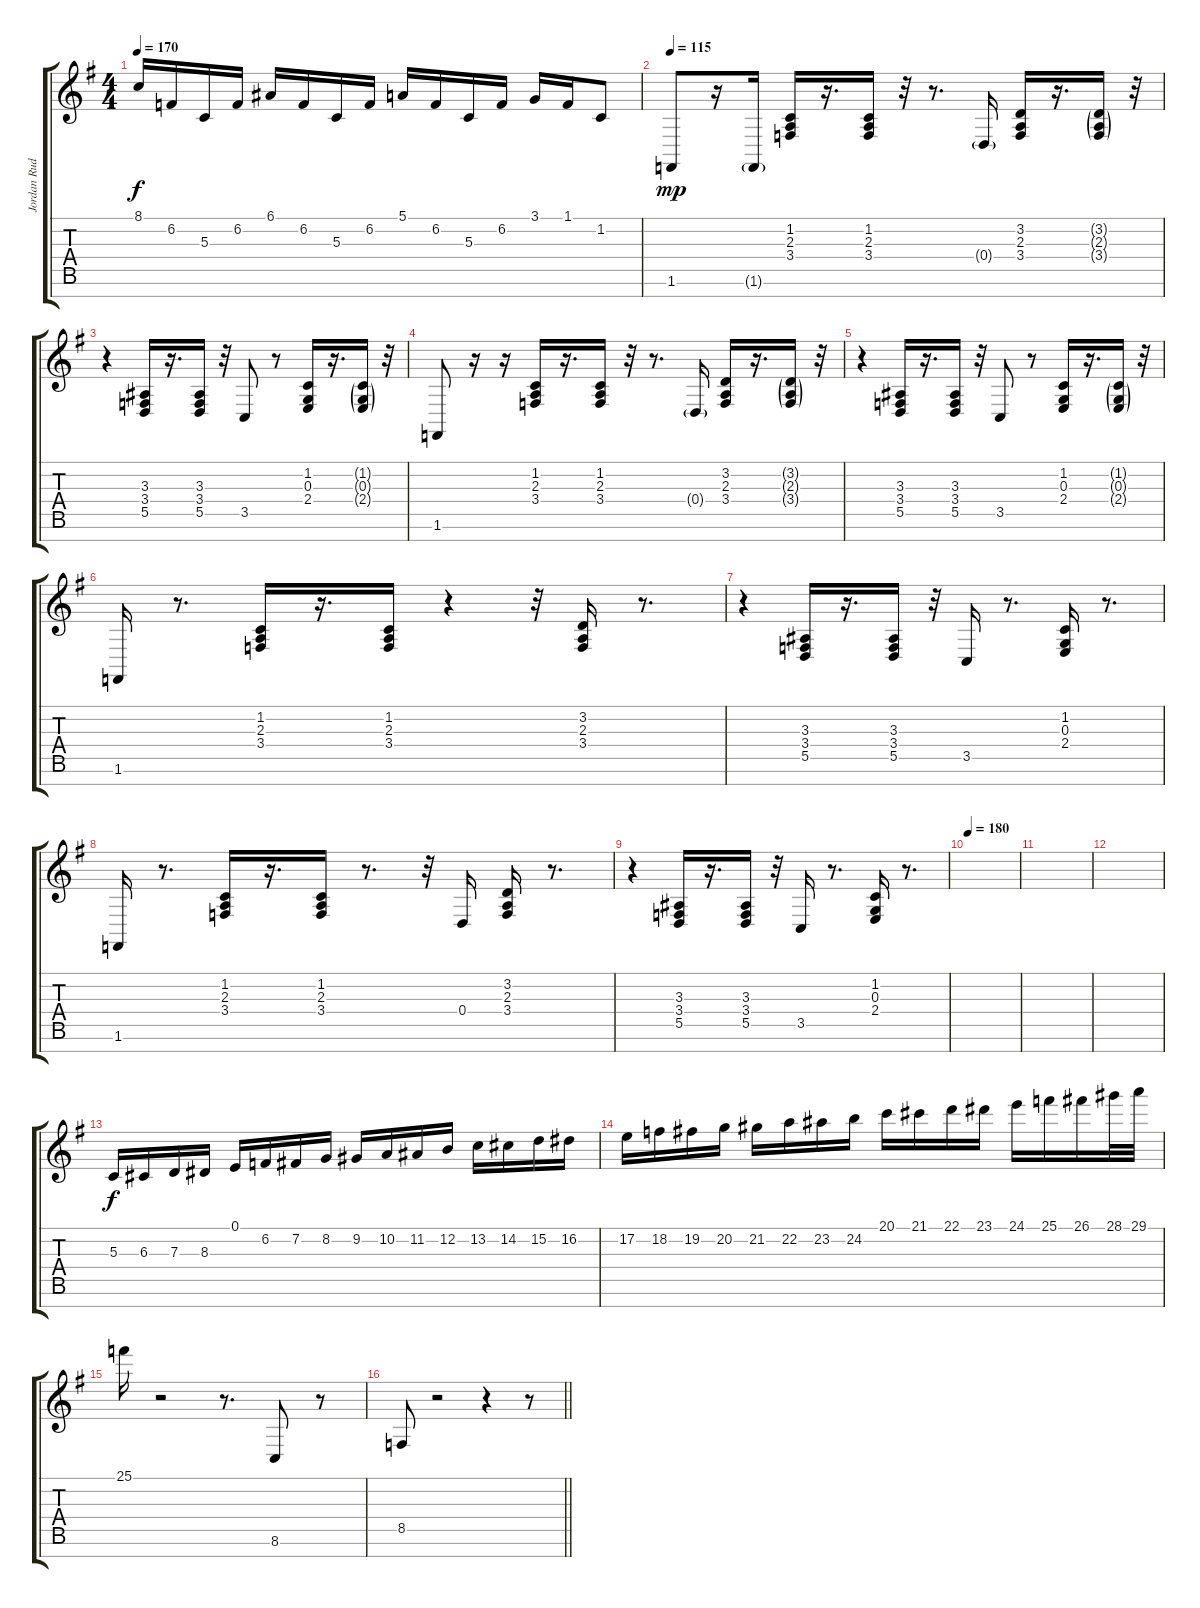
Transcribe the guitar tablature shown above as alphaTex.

\track ("Jordan Rudess - Keyboards" "Jordan Rud") {instrument lead2sawtooth}
\staff {score tabs}
\tuning (E4 B3 G3 D3 A2 E2 B1) {hide}
\ts (4 4)
\tempo 170
\clef g2
\ks g
8.1.16{dy f} 6.2.16 5.3.16 6.2.16 6.1.16 6.2.16 5.3.16 6.2.16 5.1.16 6.2.16 5.3.16 6.2.16 3.1.16 1.1.16 1.2.8 |
\tempo 115
1.6.8{dy mp volume 16 instrument brightacousticpiano} r.16 1.6{g}.16 (1.2 2.3 3.4).16 r.16{d} (1.2 2.3 3.4).16 r.32 r.8{d} 0.4{g}.16 (3.2 2.3 3.4).16 r.16{d} (3.2{g} 2.3{g} 3.4{g}).16 r.32 |
r.4 (3.3 3.4 5.5).16 r.16{d} (3.3 3.4 5.5).16 r.32 3.5.8 r.8 (1.2 0.3 2.4).16 r.16{d} (1.2{g} 0.3{g} 2.4{g}).16 r.32 |
1.6.8 r.16 r.16 (1.2 2.3 3.4).16 r.16{d} (1.2 2.3 3.4).16 r.32 r.8{d} 0.4{g}.16 (3.2 2.3 3.4).16 r.16{d} (3.2{g} 2.3{g} 3.4{g}).16 r.32 |
r.4 (3.3 3.4 5.5).16 r.16{d} (3.3 3.4 5.5).16 r.32 3.5.8 r.8 (1.2 0.3 2.4).16 r.16{d} (1.2{g} 0.3{g} 2.4{g}).16 r.32 |
1.6.16 r.8{d} (1.2 2.3 3.4).16 r.16{d} (1.2 2.3 3.4).16 r.4 r.32 (3.2 2.3 3.4).16 r.8{d} |
r.4 (3.3 3.4 5.5).16 r.16{d} (3.3 3.4 5.5).16 r.32 3.5.16 r.8{d} (1.2 0.3 2.4).16 r.8{d} |
1.6.16 r.8{d} (1.2 2.3 3.4).16 r.16{d} (1.2 2.3 3.4).16 r.8{d} r.32 0.4.16 (3.2 2.3 3.4).16 r.8{d} |
r.4 (3.3 3.4 5.5).16 r.16{d} (3.3 3.4 5.5).16 r.32 3.5.16 r.8{d} (1.2 0.3 2.4).16 r.8{d} |
\tempo 180
|
|
|
5.3.16{dy f volume 8 instrument marimba} 6.3.16 7.3.16 8.3.16 0.1.16 6.2.16 7.2.16 8.2.16 9.2.16 10.2.16 11.2.16 12.2.16 13.2.16 14.2.16 15.2.16 16.2.16 |
17.2.16 18.2.16 19.2.16 20.2.16 21.2.16 22.2.16 23.2.16 24.2.16 20.1.16 21.1.16 22.1.16 23.1.16 24.1.16 25.1.16 26.1.16 28.1.32 29.1.32 |
25.1.16 r.2 r.8{d} 8.6.8 r.8 |
\barLineRight lightlight
8.5.8 r.2 r.4 r.8
